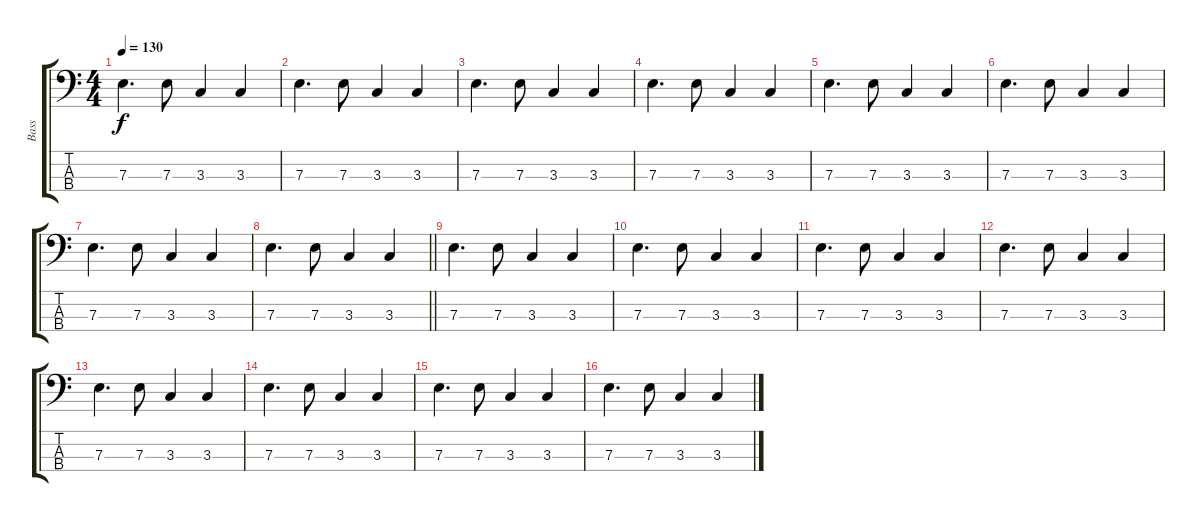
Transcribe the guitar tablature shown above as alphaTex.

\track ("Bass" "Bass") {instrument electricbassfinger}
\staff {score tabs}
\tuning (G2 D2 A1 E1) {hide}
\ts (4 4)
\tempo 130
\clef f4
\ks c
7.3.4{d dy f} 7.3.8 3.3.4 3.3.4 |
7.3.4{d} 7.3.8 3.3.4 3.3.4 |
7.3.4{d} 7.3.8 3.3.4 3.3.4 |
7.3.4{d} 7.3.8 3.3.4 3.3.4 |
7.3.4{d} 7.3.8 3.3.4 3.3.4 |
7.3.4{d} 7.3.8 3.3.4 3.3.4 |
7.3.4{d} 7.3.8 3.3.4 3.3.4 |
\barLineRight lightlight
7.3.4{d} 7.3.8 3.3.4 3.3.4 |
7.3.4{d} 7.3.8 3.3.4 3.3.4 |
7.3.4{d} 7.3.8 3.3.4 3.3.4 |
7.3.4{d} 7.3.8 3.3.4 3.3.4 |
7.3.4{d} 7.3.8 3.3.4 3.3.4 |
7.3.4{d} 7.3.8 3.3.4 3.3.4 |
7.3.4{d} 7.3.8 3.3.4 3.3.4 |
7.3.4{d} 7.3.8 3.3.4 3.3.4 |
7.3.4{d} 7.3.8 3.3.4 3.3.4
